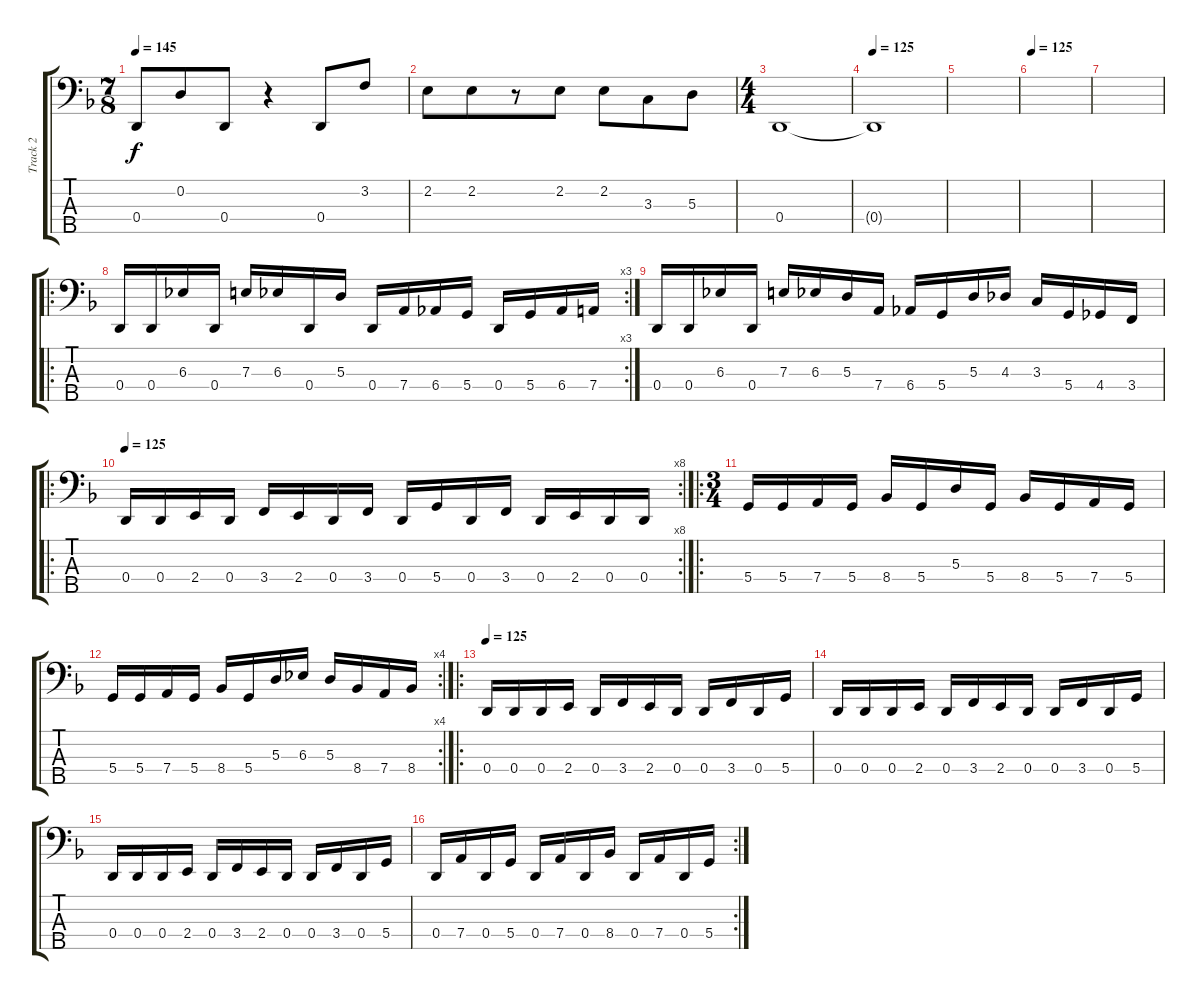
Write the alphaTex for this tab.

\track ("Track 2" "Track 2") {instrument electricbassfinger}
\staff {score tabs}
\tuning (G2 D2 A1 D1 B0) {hide}
\ts (7 8)
\tempo 145
\clef f4
\ks f
0.4.8{dy f} 0.2.8 0.4.8 r.4 0.4.8 3.2.8 |
2.2.8 2.2.8 r.8 2.2.8 2.2.8 3.3.8 5.3.8 |
\ts (4 4)
0.4.1{volume 0} |
\tempo 125
0.4{t}.1 |
|
\tempo 125
|
|
\ro
\rc 3
0.4.16{volume 14} 0.4.16 6.3.16 0.4.16 7.3.16 6.3.16 0.4.16 5.3.16 0.4.16 7.4.16 6.4.16 5.4.16 0.4.16 5.4.16 6.4.16 7.4.16 |
0.4.16{volume 14} 0.4.16 6.3.16 0.4.16 7.3.16 6.3.16 5.3.16 7.4.16 6.4.16 5.4.16 5.3.16 4.3.16 3.3.16 5.4.16 4.4.16 3.4.16 |
\ro
\rc 8
\tempo 125
0.4.16 0.4.16 2.4.16 0.4.16 3.4.16 2.4.16 0.4.16 3.4.16 0.4.16 5.4.16 0.4.16 3.4.16 0.4.16 2.4.16 0.4.16 0.4.16 |
\ro
\ts (3 4)
5.4.16 5.4.16 7.4.16 5.4.16 8.4.16 5.4.16 5.3.16 5.4.16 8.4.16 5.4.16 7.4.16 5.4.16 |
\rc 4
5.4.16 5.4.16 7.4.16 5.4.16 8.4.16 5.4.16 5.3.16 6.3.16 5.3.16 8.4.16 7.4.16 8.4.16 |
\ro
\tempo 125
0.4.16 0.4.16 0.4.16 2.4.16 0.4.16 3.4.16 2.4.16 0.4.16 0.4.16 3.4.16 0.4.16 5.4.16 |
0.4.16 0.4.16 0.4.16 2.4.16 0.4.16 3.4.16 2.4.16 0.4.16 0.4.16 3.4.16 0.4.16 5.4.16 |
0.4.16 0.4.16 0.4.16 2.4.16 0.4.16 3.4.16 2.4.16 0.4.16 0.4.16 3.4.16 0.4.16 5.4.16 |
\rc 2
0.4.16 7.4.16 0.4.16 5.4.16 0.4.16 7.4.16 0.4.16 8.4.16 0.4.16 7.4.16 0.4.16 5.4.16
